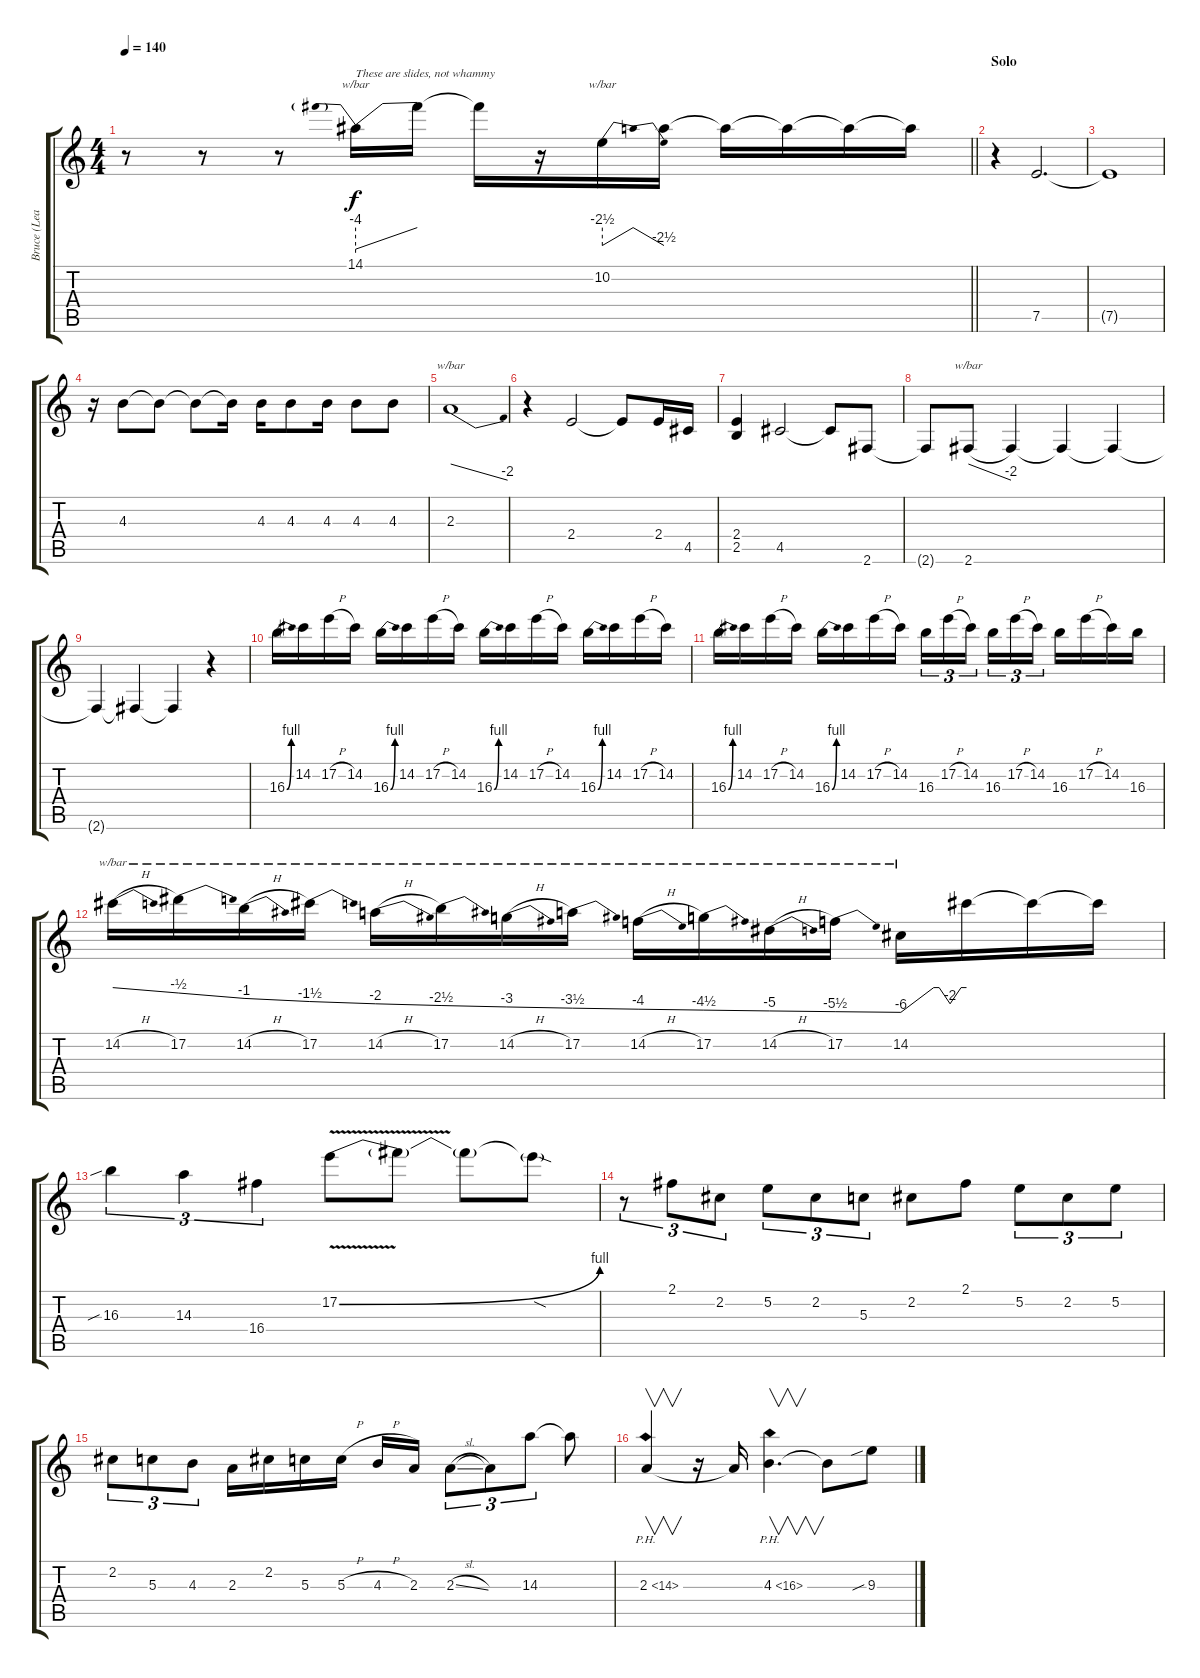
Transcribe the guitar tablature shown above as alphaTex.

\track ("Bruce (Lead)" "Bruce (Lea") {instrument distortionguitar}
\staff {score tabs}
\tuning (E4 B3 G3 D3 A2 E2) {hide}
\ts (4 4)
\tempo 140
\clef g2
\barLineRight lightlight
\ks c
r.8{dy f} r.8 r.8 14.1.16{tbe (predivedive default 0 -16 60 0) txt "These are slides, not whammy"} 14.1{t}.16 14.1{t}.16 r.16 10.2.16{tbe (dip default 0 -10 30 0 60 -10)} 10.2{t}.16 10.2{t}.16 10.2{t}.16 10.2{t}.16 10.2{t}.16 |
\section ("" "Solo")
r.4 7.5.2{d} |
7.5{t}.1 |
r.16 4.3.8 4.3{t}.8 4.3{t}.8 4.3{t}.16 4.3.16 4.3.8 4.3.16 4.3.8 4.3.8 |
2.3.1{tbe (dive default 0 0 60 -8)} |
r.4 2.4.2 2.4{t}.8 2.4.16 4.5.16 |
(2.4 2.5).4 4.5.2 4.5{t}.8 2.6.8 |
2.6{t}.8 2.6.8{tbe (dive default 0 0 60 -8)} 2.6{t}.4 2.6{t}.4 2.6{t}.4 |
2.6{t}.4 2.6{t}.4 2.6{t}.4 r.4 |
16.3{be (bend 0 0 60 4)}.16 14.2.16 17.2{h}.16 14.2.16 16.3{be (bend 0 0 60 4)}.16 14.2.16 17.2{h}.16 14.2.16 16.3{be (bend 0 0 60 4)}.16 14.2.16 17.2{h}.16 14.2.16 16.3{be (bend 0 0 60 4)}.16 14.2.16 17.2{h}.16 14.2.16 |
16.3{be (bend 0 0 60 4)}.16 14.2.16 17.2{h}.16 14.2.16 16.3{be (bend 0 0 60 4)}.16 14.2.16 17.2{h}.16 14.2.16 16.3.16{tu (3 2)} 17.2{h}.16{tu (3 2)} 14.2.16{tu (3 2) beam splitsecondary} 16.3.16{tu (3 2)} 17.2{h}.16{tu (3 2)} 14.2.16{tu (3 2)} 16.3.16 17.2{h}.16 14.2.16 16.3.16 |
14.2{h}.16{tbe (dive default 0 0 60 -2)} 17.2.16{tbe (dive default 0 -2 60 -4)} 14.2{h}.16{tbe (dive default 0 -4 60 -6)} 17.2.16{tbe (dive default 0 -6 60 -8)} 14.2{h}.16{tbe (dive default 0 -8 60 -10)} 17.2.16{tbe (dive default 0 -10 60 -12)} 14.2{h}.16{tbe (dive default 0 -12 60 -14)} 17.2.16{tbe (dive default 0 -14 60 -16)} 14.2{h}.16{tbe (dive default 0 -16 60 -18)} 17.2.16{tbe (dive default 0 -18 60 -20)} 14.2{h}.16{tbe (dive default 0 -20 60 -22)} 17.2.16{tbe (dive default 0 -22 60 -24)} 14.2.16{tbe (custom default 0 -24 30 0 35 0 45 -8 55 0 60 0)} 14.2{t}.16 14.2{t}.16 14.2{t}.16 |
16.3{sib}.4{tu (3 2)} 14.3.4{tu (3 2)} 16.4.4{tu (3 2)} 17.2{be (bend 0 0 60 4) v}.8 17.2{t}.8 17.2{t}.8 17.2{sod t}.8 |
r.8{tu (3 2)} 2.1.8{tu (3 2)} 2.2.8{tu (3 2)} 5.2.8{tu (3 2)} 2.2.8{tu (3 2)} 5.3.8{tu (3 2)} 2.2.8 2.1.8 5.2.8{tu (3 2)} 2.2.8{tu (3 2)} 5.2.8{tu (3 2)} |
2.2.8{tu (3 2)} 5.3.8{tu (3 2)} 4.3.8{tu (3 2)} 2.3.16 2.2.16 5.3.16 5.3{h}.16 4.3{h}.16 2.3.16 2.3{sl}.8{tu (3 2)} 2.3{t}.8{tu (3 2)} 14.3.8{tu (3 2)} 14.3{t}.8 |
2.3{ph 12}.4{v} r.16 2.3{t}.16 4.3{ph 12}.4{v d} 4.3{t}.8 9.3{sib}.8
